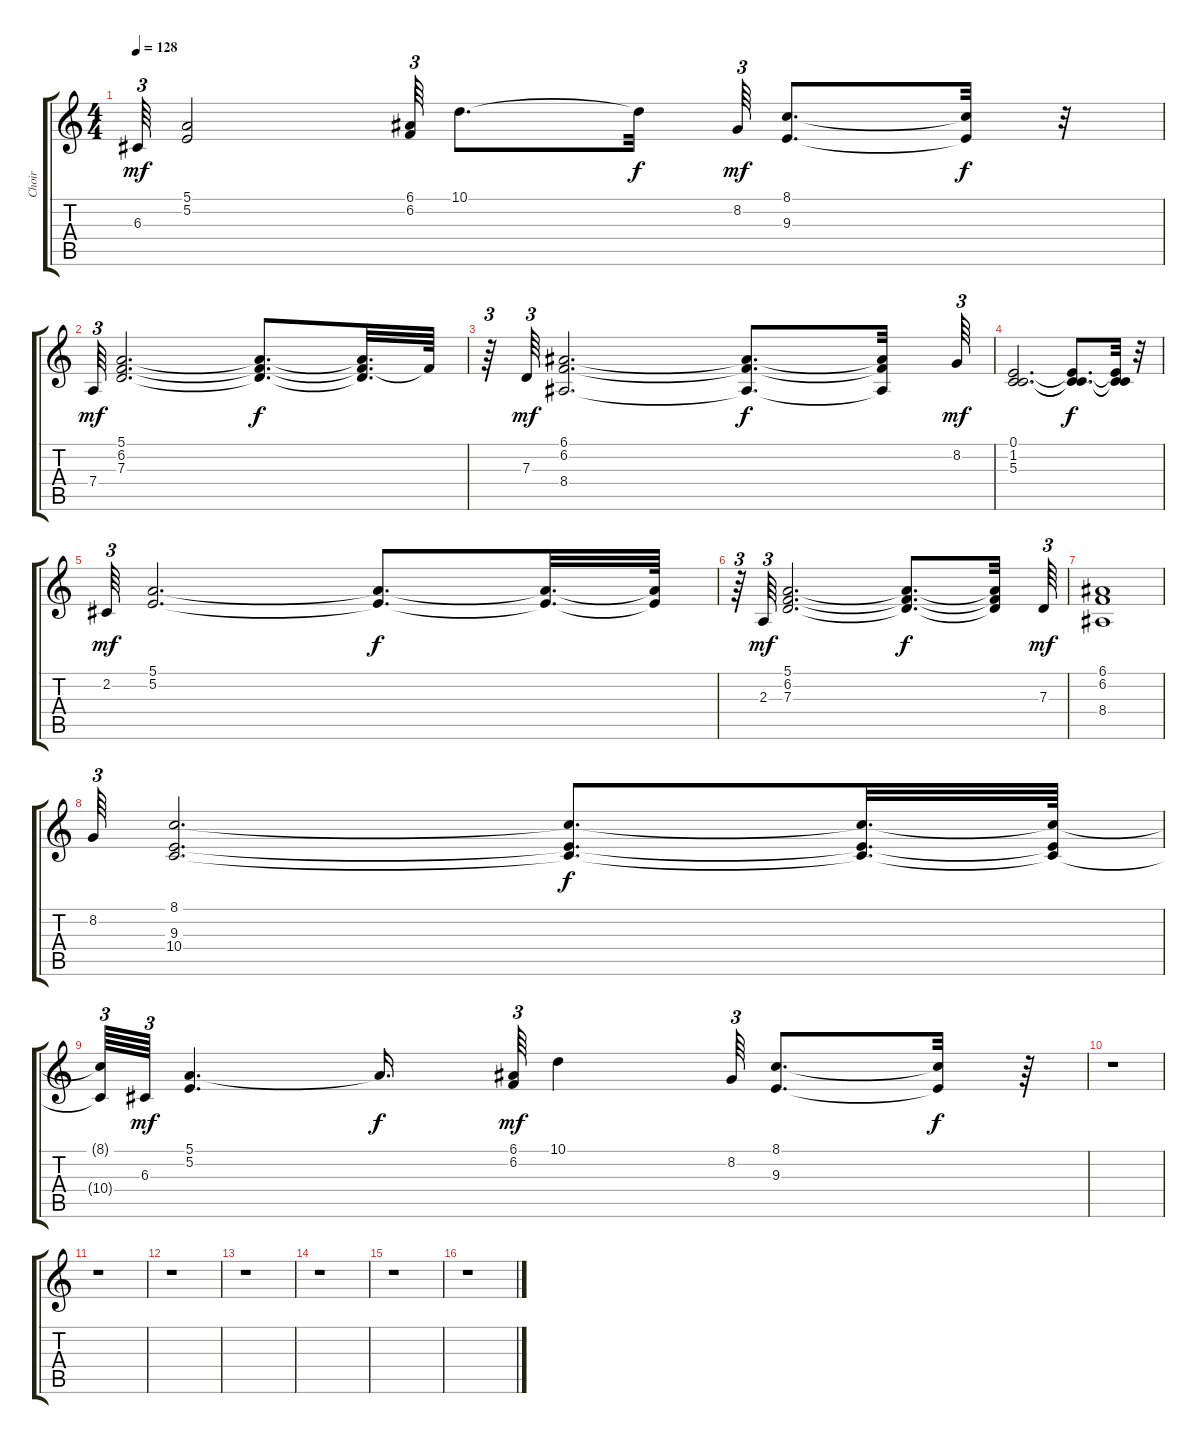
\track ("Choir" "Choir") {instrument choiraahs}
\staff {score tabs}
\tuning (E4 B3 G3 D3 A2 E2) {hide}
\ts (4 4)
\tempo 128
\clef g2
\ks c
6.3.64{tu (3 2) dy mf} (5.1 5.2).2 (6.1 6.2).64{tu (3 2)} 10.1.8{d} 10.1{t}.32{dy f} 8.2.64{tu (3 2) dy mf} (8.1 9.3).8{d} (8.1{t} 9.3{t}).32{dy f} r.32 |
7.4.64{tu (3 2) dy mf} (5.1 6.2 7.3).2{d} (5.1{t} 6.2{t} 7.3{t}).8{d dy f} (5.1{t} 6.2{t} 7.3{t}).32{d} 6.2{t}.64 |
r.64{tu (3 2)} 7.3.64{tu (3 2) dy mf} (6.1 6.2 8.4).2{d} (6.1{t} 6.2{t} 8.4{t}).8{d dy f} (6.1{t} 6.2{t} 8.4{t}).32 8.2.64{tu (3 2) dy mf} |
(0.1 1.2 5.3).2{d} (0.1{t} 1.2{t} 5.3{t}).8{d dy f} (0.1{t} 1.2{t} 5.3{t}).32 r.32 |
2.2.64{tu (3 2) dy mf} (5.1 5.2).2{d} (5.1{t} 5.2{t}).8{d dy f} (5.1{t} 5.2{t}).32{d} (5.1{t} 5.2{t}).64 |
r.64{tu (3 2)} 2.3.64{tu (3 2) dy mf} (5.1 6.2 7.3).2{d} (5.1{t} 6.2{t} 7.3{t}).8{d dy f} (5.1{t} 6.2{t} 7.3{t}).32 7.3.64{tu (3 2) dy mf} |
(6.1 6.2 8.4).1 |
8.2.64{tu (3 2)} (8.1 9.3 10.4).2{d} (8.1{t} 9.3{t} 10.4{t}).8{d dy f} (8.1{t} 9.3{t} 10.4{t}).32{d} (8.1{t} 9.3{t} 10.4{t}).64 |
(8.1{t} 10.4{t}).64{tu (3 2)} 6.3.64{tu (3 2) dy mf} (5.1 5.2).4{d} 5.1{t}.16{d dy f} (6.1 6.2).64{tu (3 2) dy mf} 10.1.4 8.2.64{tu (3 2)} (8.1 9.3).8{d} (8.1{t} 9.3{t}).32{dy f} r.64 |
r.1 |
r.1 |
r.1 |
r.1 |
r.1 |
r.1 |
r.1
